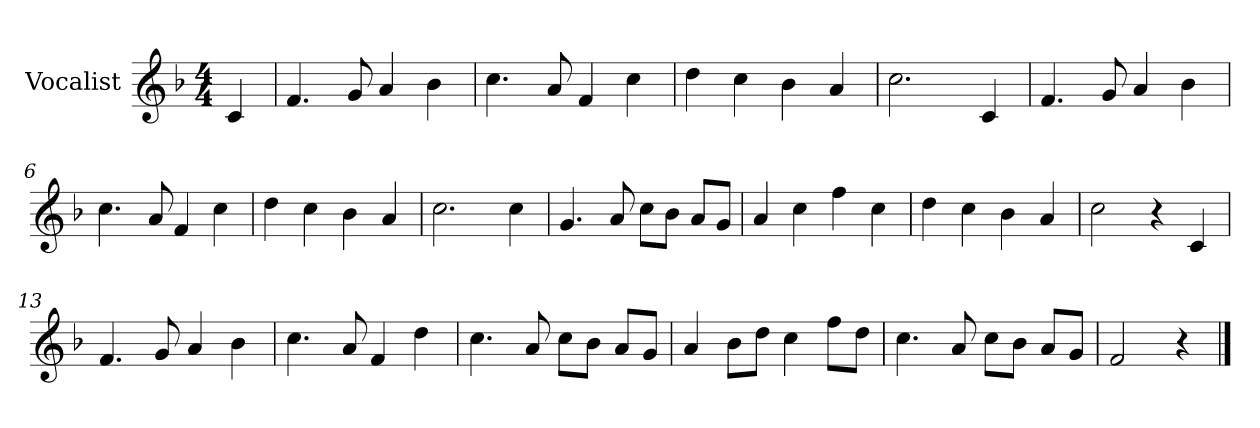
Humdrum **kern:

**kern
*part1
*staff1
*I"Vocalist
*k[b-]
*F:
*M4/4
=
4c
=1
4.f
8g
4a
4b-
=2
4.cc
8a
4f
4cc
=3
4dd
4cc
4b-
4a
=4
2.cc
4c
=5
4.f
8g
4a
4b-
=6
4.cc
8a
4f
4cc
=7
4dd
4cc
4b-
4a
=8
2.cc
4cc
=9
4.g
8a
8ccL
8b-J
8aL
8gJ
=10
4a
4cc
4ff
4cc
=11
4dd
4cc
4b-
4a
=12
2cc
4r
4c
=13
4.f
8g
4a
4b-
=14
4.cc
8a
4f
4dd
=15
4.cc
8a
8ccL
8b-J
8aL
8gJ
=16
4a
8b-L
8ddJ
4cc
8ffL
8ddJ
=17
4.cc
8a
8ccL
8b-J
8aL
8gJ
=18
2f
4r
==
*-
